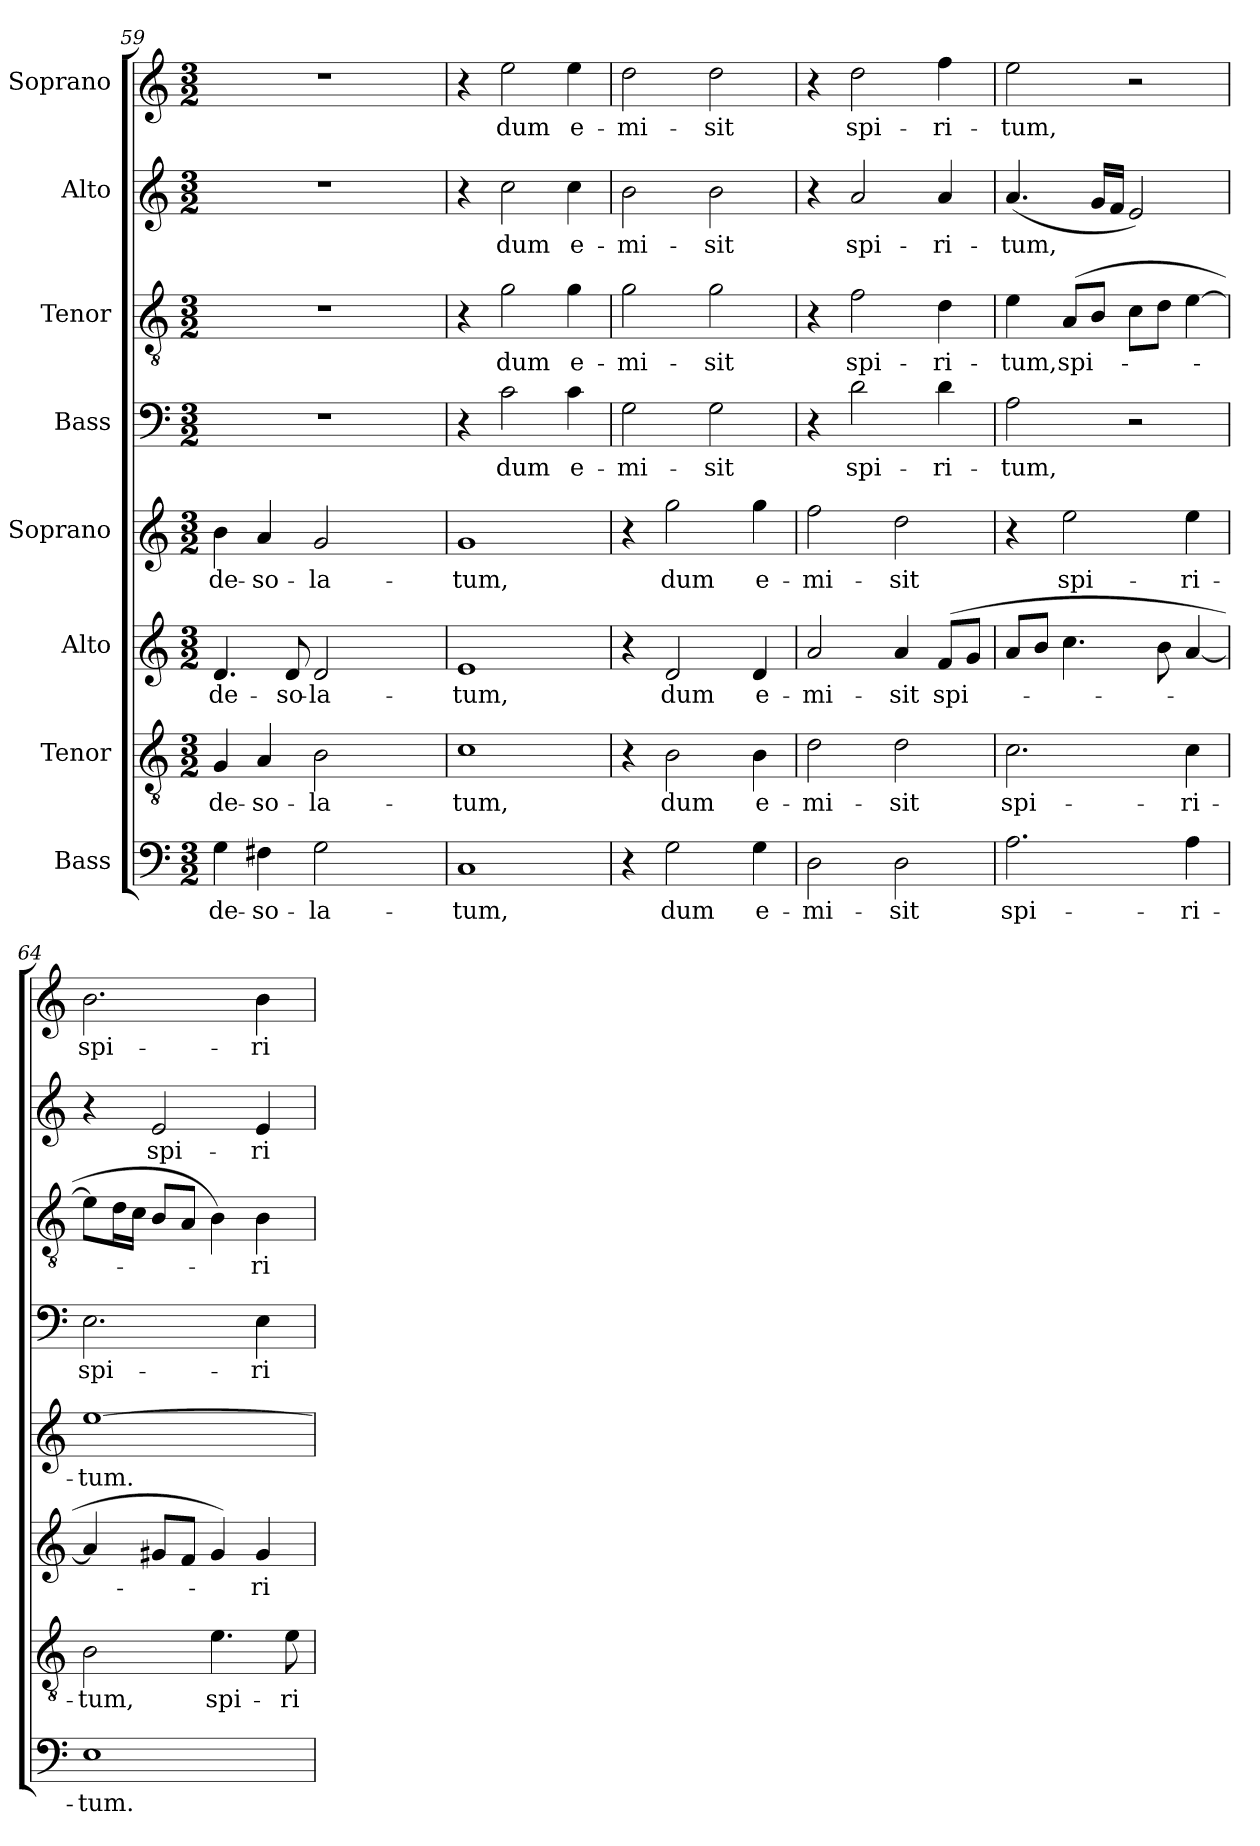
**kern	**text	**kern	**text	**kern	**text	**kern	**text	**kern	**text	**kern	**text	**kern	**text	**kern	**text
*part8	*part8	*part7	*part7	*part6	*part6	*part5	*part5	*part4	*part4	*part3	*part3	*part2	*part2	*part1	*part1
*staff8	*staff8	*staff7	*staff7	*staff6	*staff6	*staff5	*staff5	*staff4	*staff4	*staff3	*staff3	*staff2	*staff2	*staff1	*staff1
*I"Bass	*	*I"Tenor	*	*I"Alto	*	*I"Soprano	*	*I"Bass	*	*I"Tenor	*	*I"Alto	*	*I"Soprano	*
*clefF4	*	*clefGv2	*	*clefG2	*	*clefG2	*	*clefF4	*	*clefGv2	*	*clefG2	*	*clefG2	*
*k[]	*	*k[]	*	*k[]	*	*k[]	*	*k[]	*	*k[]	*	*k[]	*	*k[]	*
*C:	*	*C:	*	*C:	*	*C:	*	*C:	*	*C:	*	*C:	*	*C:	*
*M3/2	*	*M3/2	*	*M3/2	*	*M3/2	*	*M3/2	*	*M3/2	*	*M3/2	*	*M3/2	*
=59	=59	=59	=59	=59	=59	=59	=59	=59	=59	=59	=59	=59	=59	=59	=59
4G\	-de-	4G/	de-	4.d/	de-	4b\	de-	1.r	.	1.r	.	1.r	.	1.r	.
4F#X\	-so-	4A/	-so-	.	.	4a/	-so-	.	.	.	.	.	.	.	.
.	.	.	.	8d/	-so-	.	.	.	.	.	.	.	.	.	.
2G\	-la-	2B\	-la-	2d/	-la-	2g/	-la-	.	.	.	.	.	.	.	.
2ryy	.	2ryy	.	2ryy	.	2ryy	.	.	.	.	.	.	.	.	.
=60	=60	=60	=60	=60	=60	=60	=60	=60	=60	=60	=60	=60	=60	=60	=60
1C	-tum,	1c	-tum,	1e	-tum,	1g	-tum,	4r	.	4r	.	4r	.	4r	.
.	.	.	.	.	.	.	.	2c\	dum	2g\	dum	2cc\	dum	2ee\	dum
.	.	.	.	.	.	.	.	4c\	e-	4g\	e-	4cc\	e-	4ee\	e-
=61	=61	=61	=61	=61	=61	=61	=61	=61	=61	=61	=61	=61	=61	=61	=61
4r	.	4r	.	4r	.	4r	.	2G\	-mi-	2g\	-mi-	2b\	-mi-	2dd\	-mi-
2G\	dum	2B\	dum	2d/	dum	2gg\	dum	.	.	.	.	.	.	.	.
.	.	.	.	.	.	.	.	2G\	-sit	2g\	-sit	2b\	-sit	2dd\	-sit
4G\	e-	4B\	e-	4d/	e-	4gg\	e-	.	.	.	.	.	.	.	.
=62	=62	=62	=62	=62	=62	=62	=62	=62	=62	=62	=62	=62	=62	=62	=62
2D\	-mi-	2d\	-mi-	2a/	-mi-	2ff\	-mi-	4r	.	4r	.	4r	.	4r	.
.	.	.	.	.	.	.	.	2d\	spi-	2f\	spi-	2a/	spi-	2dd\	spi-
2D\	-sit	2d\	-sit	4a/	-sit	2dd\	-sit	.	.	.	.	.	.	.	.
.	.	.	.	(8f/L	spi-	.	.	4d\	-ri-	4d\	-ri-	4a/	-ri-	4ff\	-ri-
.	.	.	.	8g/J	.	.	.	.	.	.	.	.	.	.	.
=63	=63	=63	=63	=63	=63	=63	=63	=63	=63	=63	=63	=63	=63	=63	=63
2.A\	spi-	2.c\	spi-	8a/L	.	4r	.	2A\	-tum,	4e\	-tum,	(4.a/	-tum,	2ee\	-tum,
.	.	.	.	8b/J	.	.	.	.	.	.	.	.	.	.	.
.	.	.	.	4.cc\	.	2ee\	spi-	.	.	(8A/L	spi-	.	.	.	.
.	.	.	.	.	.	.	.	.	.	8B/J	.	16g/LL	.	.	.
.	.	.	.	.	.	.	.	.	.	.	.	16f/JJ	.	.	.
.	.	.	.	.	.	.	.	2r	.	8c\L	.	2e/)	.	2r	.
.	.	.	.	8b\	.	.	.	.	.	8d\J	.	.	.	.	.
4A\	-ri-	4c\	-ri-	[4a/	.	4ee\	-ri-	.	.	[4e\	.	.	.	.	.
!!LO:PB:g=z
=64	=64	=64	=64	=64	=64	=64	=64	=64	=64	=64	=64	=64	=64	=64	=64
1E	-tum.	2B\	-tum,	4a/]	.	[1ee	-tum.	2.E\	spi-	8e\L]	.	4r	.	2.b\	spi-
.	.	.	.	.	.	.	.	.	.	16d\L	.	.	.	.	.
.	.	.	.	.	.	.	.	.	.	16c\JJ	.	.	.	.	.
.	.	.	.	8g#X/L	.	.	.	.	.	8B/L	.	2e/	spi-	.	.
.	.	.	.	8f/J	.	.	.	.	.	8A/J	.	.	.	.	.
.	.	4.e\	spi-	4g#/)	.	.	.	.	.	4B\)	.	.	.	.	.
.	.	.	.	4g#/	-ri-	.	.	4E\	-ri-	4B\	-ri-	4e/	-ri-	4b\	-ri-
.	.	8e\	-ri-	.	.	.	.	.	.	.	.	.	.	.	.
=	=	=	=	=	=	=	=	=	=	=	=	=	=	=	=
*-	*-	*-	*-	*-	*-	*-	*-	*-	*-	*-	*-	*-	*-	*-	*-
